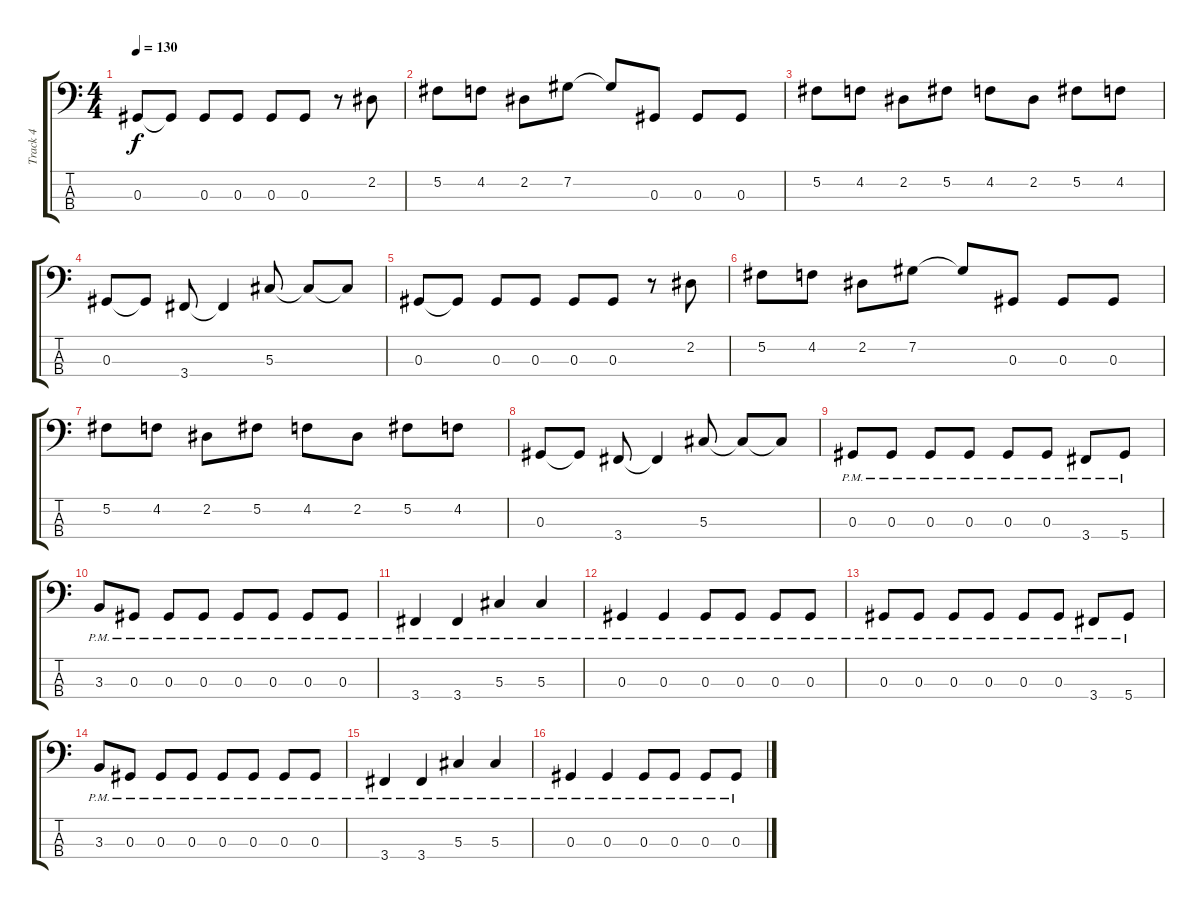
\track ("Track 4" "Track 4") {instrument electricbasspick}
\staff {score tabs}
\tuning (Gb2 Db2 Ab1 Eb1) {hide}
\ts (4 4)
\tempo 130
\clef f4
\ks c
0.3.8{dy f} 0.3{t}.8 0.3.8 0.3.8 0.3.8 0.3.8 r.8 2.2.8 |
5.2.8 4.2.8 2.2.8 7.2.8 7.2{t}.8 0.3.8 0.3.8 0.3.8 |
5.2.8 4.2.8 2.2.8 5.2.8 4.2.8 2.2.8 5.2.8 4.2.8 |
0.3.8 0.3{t}.8 3.4.8 3.4{t}.4 5.3.8 5.3{t}.8 5.3{t}.8 |
0.3.8 0.3{t}.8 0.3.8 0.3.8 0.3.8 0.3.8 r.8 2.2.8 |
5.2.8 4.2.8 2.2.8 7.2.8 7.2{t}.8 0.3.8 0.3.8 0.3.8 |
5.2.8 4.2.8 2.2.8 5.2.8 4.2.8 2.2.8 5.2.8 4.2.8 |
0.3.8 0.3{t}.8 3.4.8 3.4{t}.4 5.3.8 5.3{t}.8 5.3{t}.8 |
0.3{pm}.8 0.3{pm}.8 0.3{pm}.8 0.3{pm}.8 0.3{pm}.8 0.3{pm}.8 3.4{pm}.8 5.4{pm}.8 |
3.3{pm}.8 0.3{pm}.8 0.3{pm}.8 0.3{pm}.8 0.3{pm}.8 0.3{pm}.8 0.3{pm}.8 0.3{pm}.8 |
3.4{pm}.4 3.4{pm}.4 5.3{pm}.4 5.3{pm}.4 |
0.3{pm}.4 0.3{pm}.4 0.3{pm}.8 0.3{pm}.8 0.3{pm}.8 0.3{pm}.8 |
0.3{pm}.8 0.3{pm}.8 0.3{pm}.8 0.3{pm}.8 0.3{pm}.8 0.3{pm}.8 3.4{pm}.8 5.4{pm}.8 |
3.3{pm}.8 0.3{pm}.8 0.3{pm}.8 0.3{pm}.8 0.3{pm}.8 0.3{pm}.8 0.3{pm}.8 0.3{pm}.8 |
3.4{pm}.4 3.4{pm}.4 5.3{pm}.4 5.3{pm}.4 |
0.3{pm}.4 0.3{pm}.4 0.3{pm}.8 0.3{pm}.8 0.3{pm}.8 0.3{pm}.8
